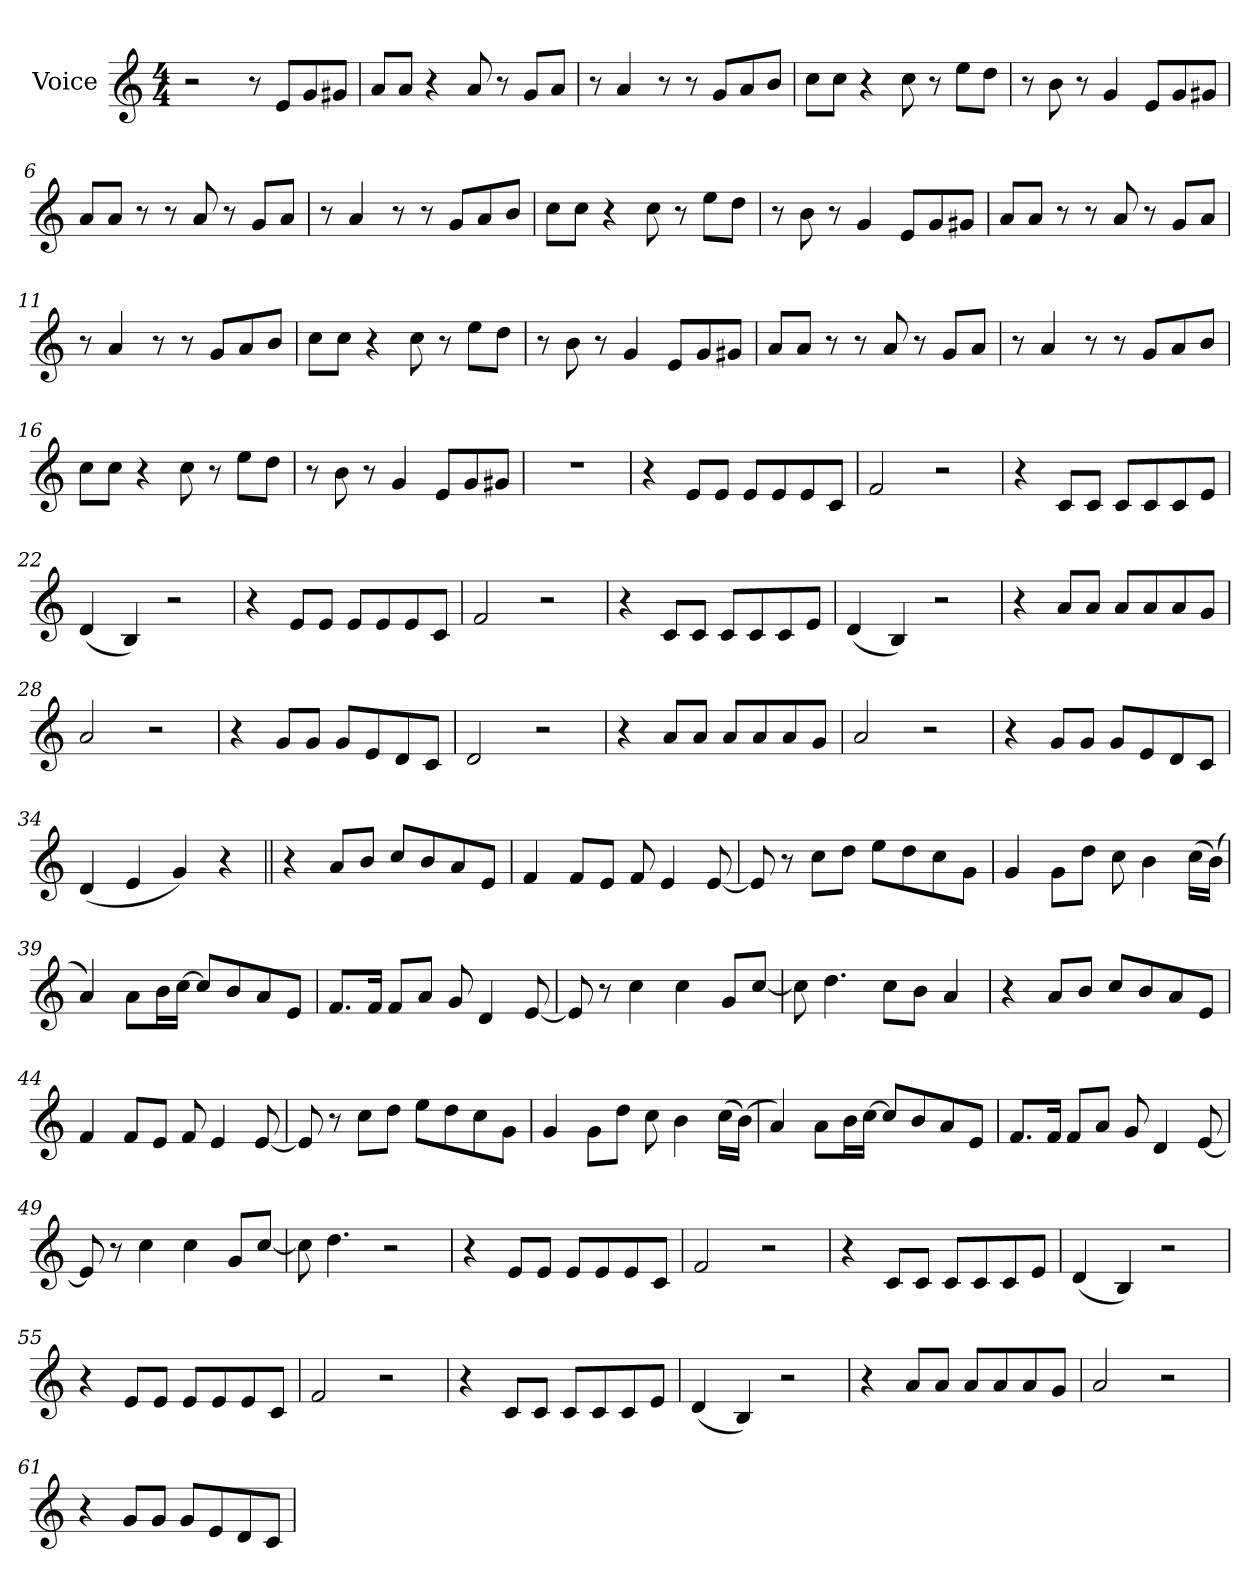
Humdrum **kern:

**kern
*part1
*staff1
*I"Voice
*I'Vc.
*clefG2
*k[]
*M4/4
=1
2r
8r
8e!L
8g!
8g#X!J
=2
8a!L
8a!J
4r
8a!
8r
8g!L
8a!J
=3
8r
4a!
8r
8r
8g!L
8a!
8b!J
=4
8cc!L
8cc!J
4r
8cc!
8r
8ee!L
8dd!J
=5
8r
8b!
8r
4g!
8e!L
8g!
8g#X!J
=6
8a!L
8a!J
8r
8r
8a!
8r
8g!L
8a!J
=7
8r
4a!
8r
8r
8g!L
8a!
8b!J
=8
8cc!L
8cc!J
4r
8cc!
8r
8ee!L
8dd!J
=9
8r
8b!
8r
4g!
8eL
8g
8g#XJ
=10
8aL
8aJ
8r
8r
8a
8r
8gL
8aJ
=11
8r
4a
8r
8r
8gL
8a
8bJ
=12
8ccL
8ccJ
4r
8cc
8r
8eeL
8ddJ
=13
8r
8b
8r
4g
8eL
8g
8g#XJ
=14
8aL
8aJ
8r
8r
8a
8r
8gL
8aJ
=15
8r
4a
8r
8r
8gL
8a
8bJ
=16
8ccL
8ccJ
4r
8cc
8r
8eeL
8ddJ
=17
8r
8b
8r
4g
8eL
8g
8g#XJ
=18
1r
=19
4r
8eL
8eJ
8eL
8e
8e
8cJ
=20
2f
2r
=21
4r
8cL
8cJ
8cL
8c
8c
8eJ
=22
(<4d
4B)
2r
=23
4r
8eL
8eJ
8eL
8e
8e
8cJ
=24
2f
2r
=25
4r
8cL
8cJ
8cL
8c
8c
8eJ
=26
(<4d
4B)
2r
=27
4r
8aL
8aJ
8aL
8a
8a
8gJ
=28
2a
2r
=29
4r
8gL
8gJ
8gL
8e
8d
8cJ
=30
2d
2r
=31
4r
8aL
8aJ
8aL
8a
8a
8gJ
=32
2a
2r
=33
4r
8gL
8gJ
8gL
8e
8d
8cJ
=34
(<4d
4e
4g)
4r
=35||
4r
8aL
8bJ
8ccL
8b
8a
8eJ
=36
4f
8fL
8eJ
8f
4e
[8e
=37
8e]
8r
8ccL
8ddJ
8eeL
8dd
8cc
8gJ
=38
4g
8gL
8ddJ
8cc
4b
(>16ccLL
(>16bJJ)
=39
4a)
8aL
16bL
[16ccJJ
8ccL]
8b
8a
8eJ
=40
8.fL
16fJk
8fL
8aJ
8g
4d
[8e
=41
8e]
8r
4cc
4cc
8gL
[8ccJ
=42
8cc]
4.dd
8ccL
8bJ
4a
=43
4r
8aL
8bJ
8ccL
8b
8a
8eJ
=44
4f
8fL
8eJ
8f
4e
[8e
=45
8e]
8r
8ccL
8ddJ
8eeL
8dd
8cc
8gJ
=46
4g
8gL
8ddJ
8cc
4b
(>16ccLL
(>16bJJ)
=47
4a)
8aL
16bL
[16ccJJ
8ccL]
8b
8a
8eJ
=48
8.fL
16fJk
8fL
8aJ
8g
4d
[8e
=49
8e]
8r
4cc
4cc
8gL
[8ccJ
=50
8cc]
4.dd
2r
=51
4r
8eL
8eJ
8eL
8e
8e
8cJ
=52
2f
2r
=53
4r
8cL
8cJ
8cL
8c
8c
8eJ
=54
(<4d
4B)
2r
=55
4r
8eL
8eJ
8eL
8e
8e
8cJ
=56
2f
2r
=57
4r
8cL
8cJ
8cL
8c
8c
8eJ
=58
(<4d
4B)
2r
=59
4r
8aL
8aJ
8aL
8a
8a
8gJ
=60
2a
2r
=61
4r
8gL
8gJ
8gL
8e
8d
8cJ
=
*-
